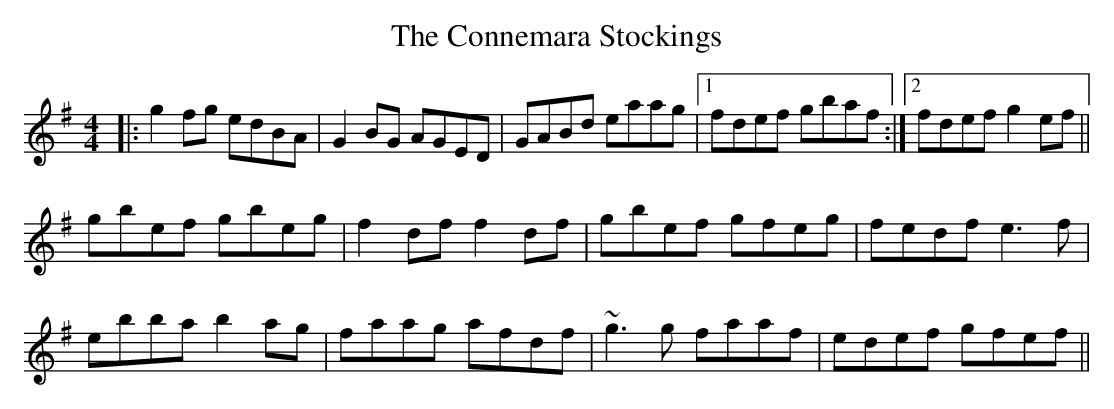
X:1
T: The Connemara Stockings
M: 4/4
L: 1/8
K: Gmaj
|:g2fg edBA|G2BG AGED|GABd eaag|1 fdef gbaf:|2 fdef g2ef||
gbef gbeg|f2df f2df|gbef gfeg|fedf e3f|
ebba b2ag|faag afdf|~g3g faaf|edef gfef||
